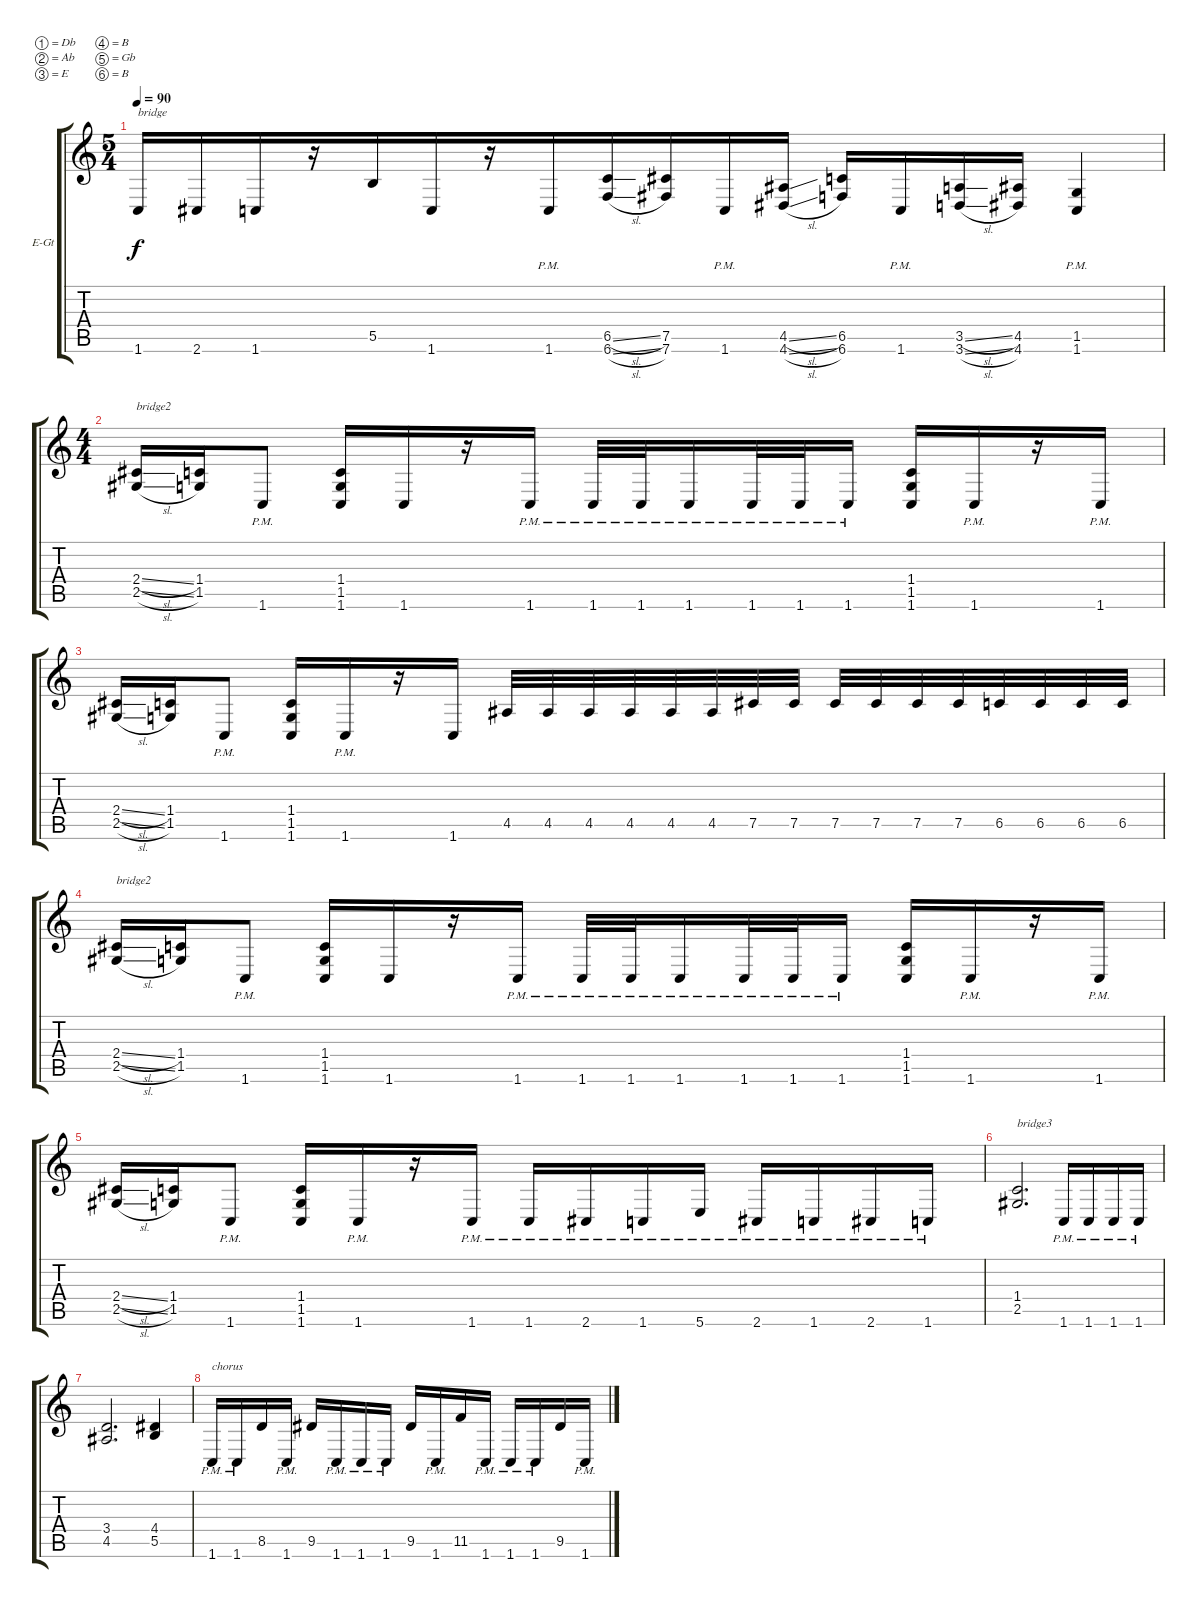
\bracketExtendMode groupsimilarinstruments
\firstSystemTrackNameOrientation horizontal
\otherSystemsTrackNameOrientation horizontal
\track ("[GANG]" "E-Gt") {instrument distortionguitar}
\staff {score tabs}
\tuning (Db4 Ab3 E3 B2 Gb2 B1)
\ts (5 4)
\beaming (8 6 4)
\tempo 90
\clef g2
\ks c
1.6.16{txt "bridge" dy f} 2.6.16 1.6.16 r.16 5.5.16 1.6.16 r.16 1.6{pm}.16 (6.5{sl} 6.6{sl}).16 (7.5 7.6).16 1.6{pm}.16 (4.5{sl} 4.6{sl}).16 (6.5 6.6).16 1.6{pm}.16 (3.5{sl} 3.6{sl}).16 (4.5 4.6).16 (1.5{pm} 1.6).4 |
\ts (4 4)
\beaming (8 2 2 2 2)
(2.4{sl} 2.5{sl}).16{txt "bridge2"} (1.4 1.5).16 1.6{pm}.8 (1.4 1.5 1.6).16 1.6.16 r.16 1.6{pm}.16 1.6{pm}.32 1.6{pm}.32 1.6{pm}.16 1.6{pm}.32 1.6{pm}.32 1.6{pm}.16 (1.4 1.5 1.6).16 1.6{pm}.16 r.16 1.6{pm}.16 |
(2.4{sl} 2.5{sl}).16 (1.4 1.5).16 1.6{pm}.8 (1.4 1.5 1.6).16 1.6{pm}.16 r.16 1.6.16 4.5.32 4.5.32 4.5.32 4.5.32 4.5.32 4.5.32 7.5.32 7.5.32 7.5.32 7.5.32 7.5.32 7.5.32 6.5.32 6.5.32 6.5.32 6.5.32 |
(2.4{sl} 2.5{sl}).16{txt "bridge2"} (1.4 1.5).16 1.6{pm}.8 (1.4 1.5 1.6).16 1.6.16 r.16 1.6{pm}.16 1.6{pm}.32 1.6{pm}.32 1.6{pm}.16 1.6{pm}.32 1.6{pm}.32 1.6{pm}.16 (1.4 1.5 1.6).16 1.6{pm}.16 r.16 1.6{pm}.16 |
(2.4{sl} 2.5{sl}).16 (1.4 1.5).16 1.6{pm}.8 (1.4 1.5 1.6).16 1.6{pm}.16 r.16 1.6{pm}.16 1.6{pm}.16 2.6{pm}.16 1.6{pm}.16 5.6{pm}.16 2.6{pm}.16 1.6{pm}.16 2.6{pm}.16 1.6{pm}.16 |
(1.4 2.5).2{d txt "bridge3"} 1.6{pm}.16 1.6{pm}.16 1.6{pm}.16 1.6{pm}.16 |
(3.4 4.5).2{d} (4.4 5.5).4 |
1.6{pm}.16{txt "chorus"} 1.6{pm}.16 8.5.16 1.6{pm}.16 9.5.16 1.6{pm}.16 1.6{pm}.16 1.6{pm}.16 9.5.16 1.6{pm}.16 11.5.16 1.6{pm}.16 1.6{pm}.16 1.6{pm}.16 9.5.16 1.6{pm}.16
